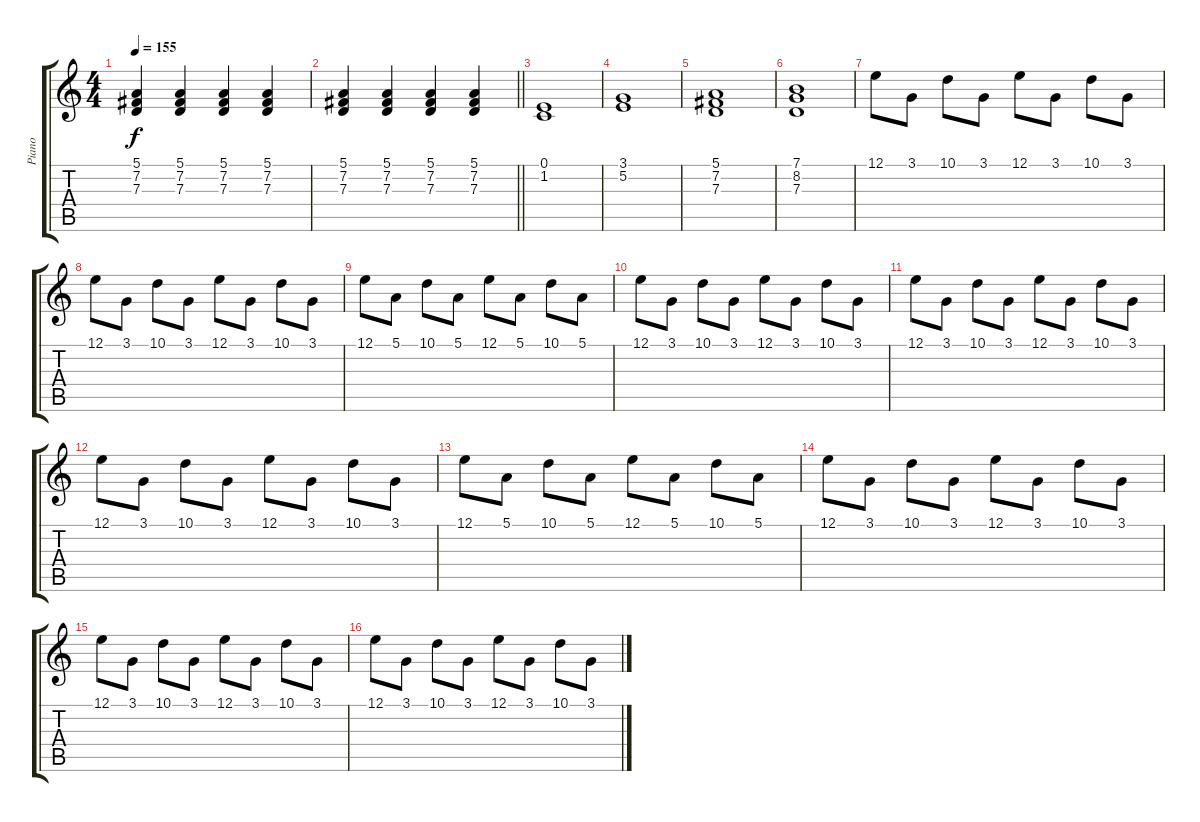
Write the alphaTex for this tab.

\track ("Piano" "Piano") {instrument acousticgrandpiano}
\staff {score tabs}
\tuning (E4 B3 G3 D3 A2 E2) {hide}
\ts (4 4)
\tempo 155
\clef g2
\ks c
(5.1 7.2 7.3).4{dy f} (5.1 7.2 7.3).4 (5.1 7.2 7.3).4 (5.1 7.2 7.3).4 |
\barLineRight lightlight
(5.1 7.2 7.3).4 (5.1 7.2 7.3).4 (5.1 7.2 7.3).4 (5.1 7.2 7.3).4 |
(0.1 1.2).1 |
(3.1 5.2).1 |
(5.1 7.2 7.3).1 |
(7.1 8.2 7.3).1 |
12.1.8 3.1.8 10.1.8 3.1.8 12.1.8 3.1.8 10.1.8 3.1.8 |
12.1.8 3.1.8 10.1.8 3.1.8 12.1.8 3.1.8 10.1.8 3.1.8 |
12.1.8 5.1.8 10.1.8 5.1.8 12.1.8 5.1.8 10.1.8 5.1.8 |
12.1.8 3.1.8 10.1.8 3.1.8 12.1.8 3.1.8 10.1.8 3.1.8 |
12.1.8 3.1.8 10.1.8 3.1.8 12.1.8 3.1.8 10.1.8 3.1.8 |
12.1.8 3.1.8 10.1.8 3.1.8 12.1.8 3.1.8 10.1.8 3.1.8 |
12.1.8 5.1.8 10.1.8 5.1.8 12.1.8 5.1.8 10.1.8 5.1.8 |
12.1.8 3.1.8 10.1.8 3.1.8 12.1.8 3.1.8 10.1.8 3.1.8 |
12.1.8 3.1.8 10.1.8 3.1.8 12.1.8 3.1.8 10.1.8 3.1.8 |
12.1.8 3.1.8 10.1.8 3.1.8 12.1.8 3.1.8 10.1.8 3.1.8
